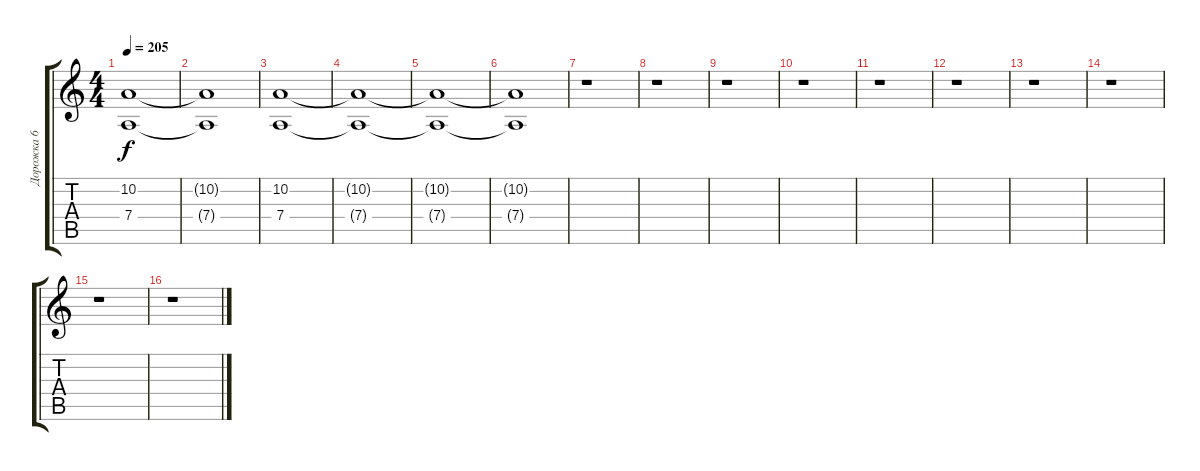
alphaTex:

\track ("Дорожка 6" "Дорожка 6") {instrument altosax}
\staff {score tabs}
\tuning (E4 B3 G3 D3 A2 E2) {hide}
\ts (4 4)
\tempo 205
\clef g2
\ks c
(10.2{t} 7.4{t}).1{dy f} |
(10.2{t} 7.4{t}).1{volume 8} |
(10.2 7.4).1{volume 8} |
(10.2{t} 7.4{t}).1 |
(10.2{t} 7.4{t}).1 |
(10.2{t} 7.4{t}).1 |
r.1 |
r.1 |
r.1 |
r.1 |
r.1 |
r.1 |
r.1 |
r.1 |
r.1 |
r.1
